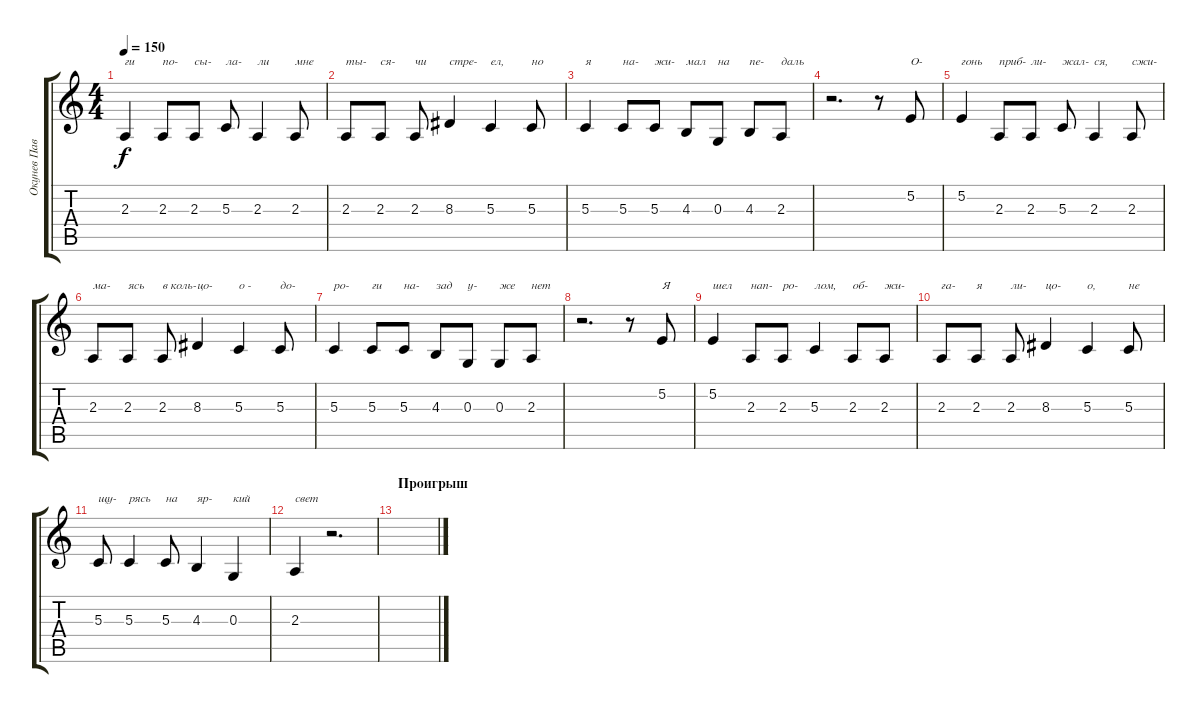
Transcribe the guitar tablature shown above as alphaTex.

\track ("Окунев Павел" "Окунев Пав") {instrument oboe}
\staff {score tabs}
\tuning (E4 B3 G3 D3 A2 E2) {hide}
\ts (4 4)
\tempo 150
\clef g2
\ks c
2.3.4{txt "ги" dy f} 2.3.8{txt "по-"} 2.3.8{txt "сы-"} 5.3.8{txt "ла-"} 2.3.4{txt "ли"} 2.3.8{txt "мне"} |
2.3.8{txt "ты-"} 2.3.8{txt "ся-"} 2.3.8{txt "чи"} 8.3.4{txt "стре-"} 5.3.4{txt "ел,"} 5.3.8{txt "но"} |
5.3.4{txt "я"} 5.3.8{txt "на-"} 5.3.8{txt "жи-"} 4.3.8{txt "мал"} 0.3.8{txt "на"} 4.3.8{txt "пе-"} 2.3.8{txt "даль"} |
r.2{d} r.8 5.2.8{txt "О-"} |
5.2.4{txt "гонь"} 2.3.8{txt "приб-"} 2.3.8{txt "ли-"} 5.3.8{txt "жал-"} 2.3.4{txt "ся,"} 2.3.8{txt "сжи-"} |
2.3.8{txt "ма-"} 2.3.8{txt "ясь"} 2.3.8{txt "в коль-"} 8.3.4{txt "цо-"} 5.3.4{txt "о - "} 5.3.8{txt "до-"} |
5.3.4{txt "ро-"} 5.3.8{txt "ги"} 5.3.8{txt "на-"} 4.3.8{txt "зад"} 0.3.8{txt "у-"} 0.3.8{txt "же"} 2.3.8{txt "нет"} |
r.2{d} r.8 5.2.8{txt "Я"} |
5.2.4{txt "шел"} 2.3.8{txt "нап-"} 2.3.8{txt "ро-"} 5.3.4{txt "лом,"} 2.3.8{txt "об-"} 2.3.8{txt "жи-"} |
2.3.8{txt "га-"} 2.3.8{txt "я"} 2.3.8{txt "ли-"} 8.3.4{txt "цо-"} 5.3.4{txt "о,"} 5.3.8{txt "не"} |
5.3.8{txt "щу-"} 5.3.4{txt "рясь"} 5.3.8{txt "на"} 4.3.4{txt "яр-"} 0.3.4{txt "кий"} |
2.3.4{txt "свет"} r.2{d} |
\section ("" "Проигрыш")
